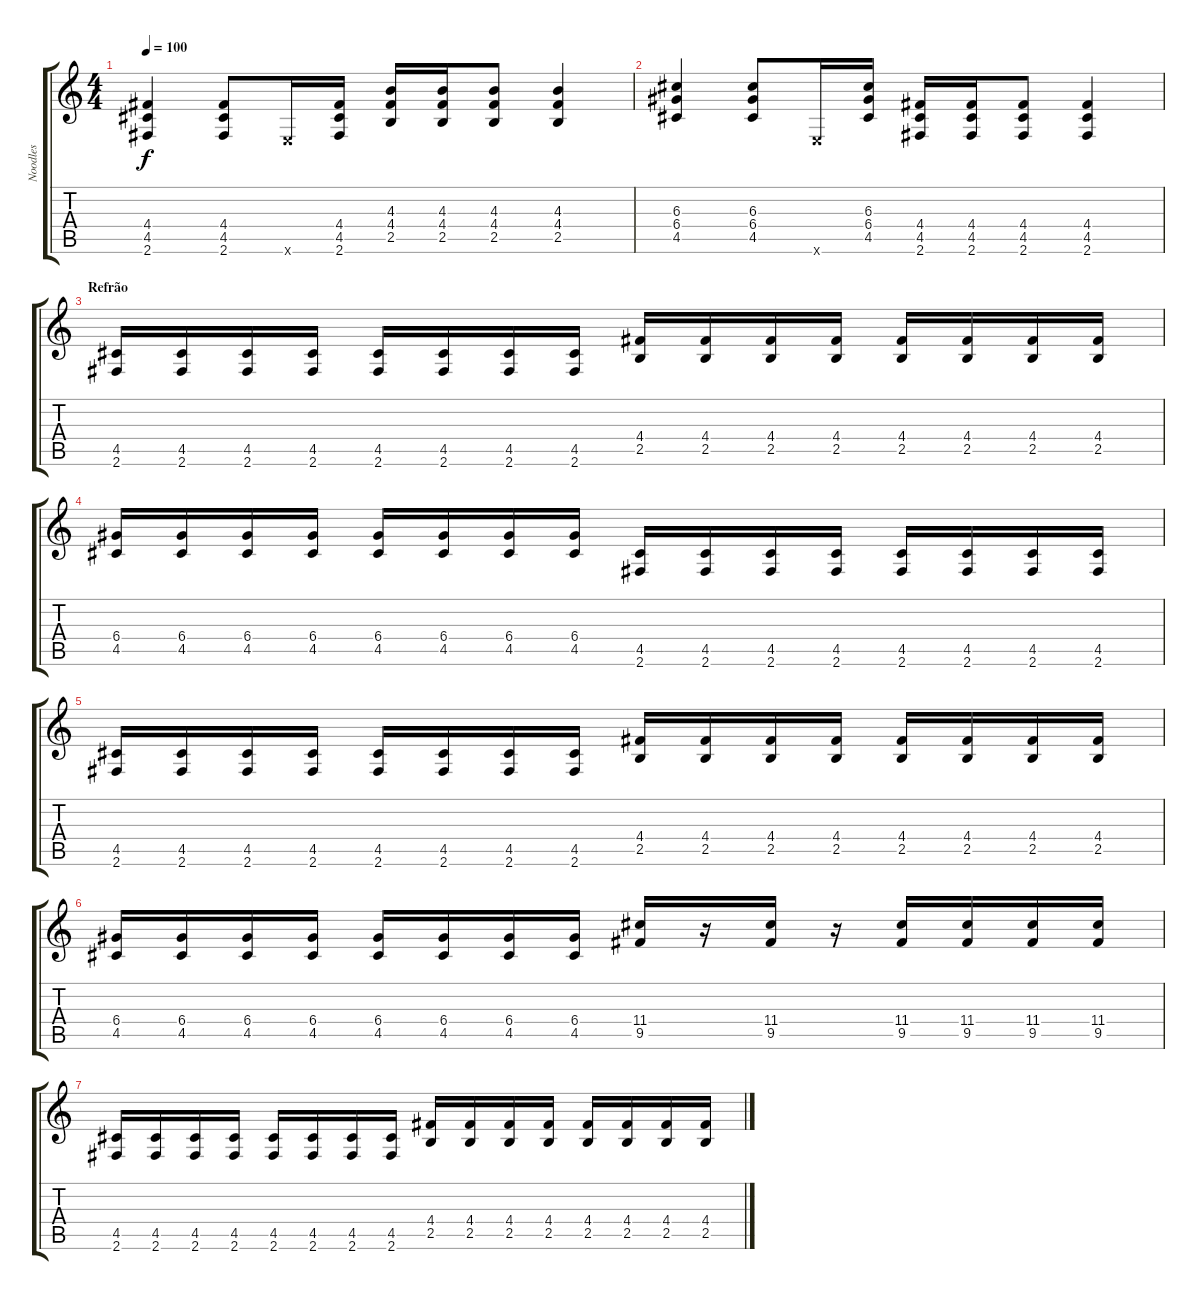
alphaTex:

\track ("Noodles" "Noodles") {instrument distortionguitar}
\staff {score tabs}
\tuning (E4 B3 G3 D3 A2 E2) {hide}
\ts (4 4)
\tempo 100
\clef g2
\ks c
(4.4 4.5 2.6).4{dy f instrument overdrivenguitar} (4.4 4.5 2.6).8 0.6{x}.16 (4.4 4.5 2.6).16 (4.3 4.4 2.5).16 (4.3 4.4 2.5).16 (4.3 4.4 2.5).8 (4.3 4.4 2.5).4 |
(6.3 6.4 4.5).4{instrument overdrivenguitar} (6.3 6.4 4.5).8 0.6{x}.16 (6.3 6.4 4.5).16 (4.4 4.5 2.6).16 (4.4 4.5 2.6).16 (4.4 4.5 2.6).8 (4.4 4.5 2.6).4 |
\section ("" "Refrão")
(4.5 2.6).16 (4.5 2.6).16 (4.5 2.6).16 (4.5 2.6).16 (4.5 2.6).16 (4.5 2.6).16 (4.5 2.6).16 (4.5 2.6).16 (4.4 2.5).16 (4.4 2.5).16 (4.4 2.5).16 (4.4 2.5).16 (4.4 2.5).16 (4.4 2.5).16 (4.4 2.5).16 (4.4 2.5).16 |
(6.4 4.5).16 (6.4 4.5).16 (6.4 4.5).16 (6.4 4.5).16 (6.4 4.5).16 (6.4 4.5).16 (6.4 4.5).16 (6.4 4.5).16 (4.5 2.6).16 (4.5 2.6).16 (4.5 2.6).16 (4.5 2.6).16 (4.5 2.6).16 (4.5 2.6).16 (4.5 2.6).16 (4.5 2.6).16 |
(4.5 2.6).16 (4.5 2.6).16 (4.5 2.6).16 (4.5 2.6).16 (4.5 2.6).16 (4.5 2.6).16 (4.5 2.6).16 (4.5 2.6).16 (4.4 2.5).16 (4.4 2.5).16 (4.4 2.5).16 (4.4 2.5).16 (4.4 2.5).16 (4.4 2.5).16 (4.4 2.5).16 (4.4 2.5).16 |
(6.4 4.5).16 (6.4 4.5).16 (6.4 4.5).16 (6.4 4.5).16 (6.4 4.5).16 (6.4 4.5).16 (6.4 4.5).16 (6.4 4.5).16 (11.4 9.5).16 r.16 (11.4 9.5).16 r.16 (11.4 9.5).16 (11.4 9.5).16 (11.4 9.5).16 (11.4 9.5).16 |
(4.5 2.6).16 (4.5 2.6).16 (4.5 2.6).16 (4.5 2.6).16 (4.5 2.6).16 (4.5 2.6).16 (4.5 2.6).16 (4.5 2.6).16 (4.4 2.5).16 (4.4 2.5).16 (4.4 2.5).16 (4.4 2.5).16 (4.4 2.5).16 (4.4 2.5).16 (4.4 2.5).16 (4.4 2.5).16
